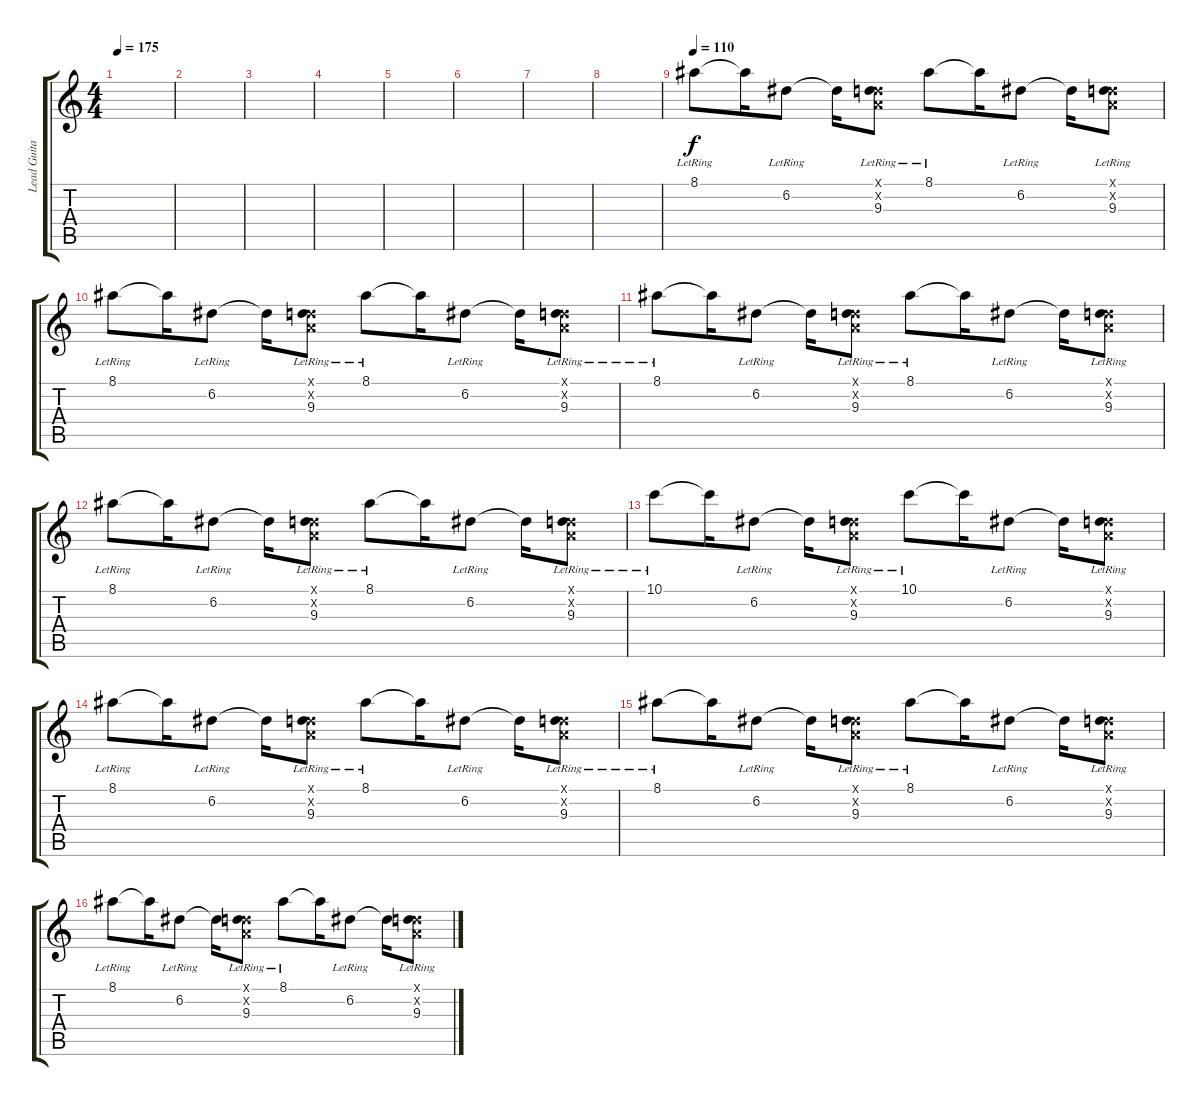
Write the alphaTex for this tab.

\track ("Lead Guitar" "Lead Guita") {instrument distortionguitar}
\staff {score tabs}
\tuning (D4 A3 F3 C3 G2 C2) {hide}
\ts (4 4)
\tempo 175
\clef g2
\ks c
|
|
|
|
|
|
|
|
\tempo 110
8.1{lr}.8 8.1{t}.16 6.2{lr}.8 6.2{t}.16 (0.1{x} 0.2{x} 9.3{lr}).8 8.1{lr}.8 8.1{t}.16 6.2{lr}.8 6.2{t}.16 (0.1{x} 0.2{x} 9.3{lr}).8 |
8.1{lr}.8{volume 11} 8.1{t}.16 6.2{lr}.8 6.2{t}.16 (0.1{x} 0.2{x} 9.3{lr}).8 8.1{lr}.8 8.1{t}.16 6.2{lr}.8 6.2{t}.16 (0.1{x} 0.2{x} 9.3{lr}).8 |
8.1{lr}.8 8.1{t}.16 6.2{lr}.8 6.2{t}.16 (0.1{x} 0.2{x} 9.3{lr}).8 8.1{lr}.8 8.1{t}.16 6.2{lr}.8 6.2{t}.16 (0.1{x} 0.2{x} 9.3{lr}).8 |
8.1{lr}.8 8.1{t}.16 6.2{lr}.8 6.2{t}.16 (0.1{x} 0.2{x} 9.3{lr}).8 8.1{lr}.8 8.1{t}.16 6.2{lr}.8 6.2{t}.16 (0.1{x} 0.2{x} 9.3{lr}).8 |
10.1{lr}.8 10.1{t}.16 6.2{lr}.8 6.2{t}.16 (0.1{x} 0.2{x} 9.3{lr}).8 10.1{lr}.8 10.1{t}.16 6.2{lr}.8 6.2{t}.16 (0.1{x} 0.2{x} 9.3{lr}).8 |
8.1{lr}.8 8.1{t}.16 6.2{lr}.8 6.2{t}.16 (0.1{x} 0.2{x} 9.3{lr}).8 8.1{lr}.8 8.1{t}.16 6.2{lr}.8 6.2{t}.16 (0.1{x} 0.2{x} 9.3{lr}).8 |
8.1{lr}.8 8.1{t}.16 6.2{lr}.8 6.2{t}.16 (0.1{x} 0.2{x} 9.3{lr}).8 8.1{lr}.8 8.1{t}.16 6.2{lr}.8 6.2{t}.16 (0.1{x} 0.2{x} 9.3{lr}).8 |
8.1{lr}.8 8.1{t}.16 6.2{lr}.8 6.2{t}.16 (0.1{x} 0.2{x} 9.3{lr}).8 8.1{lr}.8 8.1{t}.16 6.2{lr}.8 6.2{t}.16 (0.1{x} 0.2{x} 9.3{lr}).8
